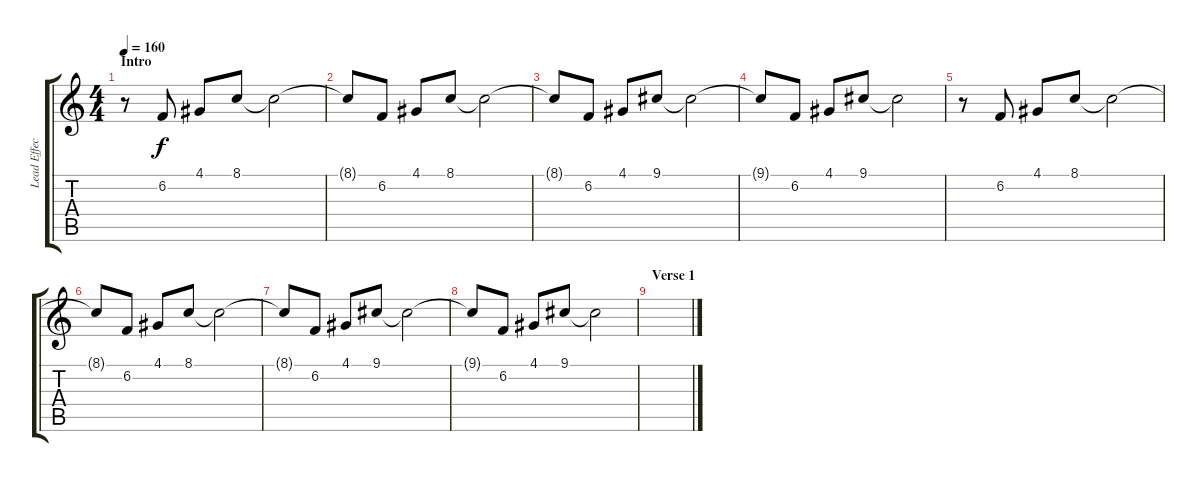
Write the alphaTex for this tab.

\track ("Lead Effect" "Lead Effec") {instrument lead1square}
\staff {score tabs}
\tuning (E4 B3 G3 D3 A2 E2) {hide}
\ts (4 4)
\section ("" "Intro")
\tempo 160
\clef g2
\ks c
r.8{dy f instrument lead1square} 6.2.8 4.1.8 8.1.8 8.1{t}.2 |
8.1{t}.8 6.2.8 4.1.8 8.1.8 8.1{t}.2 |
8.1{t}.8 6.2.8 4.1.8 9.1.8 9.1{t}.2 |
9.1{t}.8 6.2.8 4.1.8 9.1.8 9.1{t}.2 |
r.8 6.2.8 4.1.8 8.1.8 8.1{t}.2 |
8.1{t}.8 6.2.8 4.1.8 8.1.8 8.1{t}.2 |
8.1{t}.8 6.2.8 4.1.8 9.1.8 9.1{t}.2 |
9.1{t}.8 6.2.8 4.1.8 9.1.8 9.1{t}.2 |
\section ("" "Verse 1")
